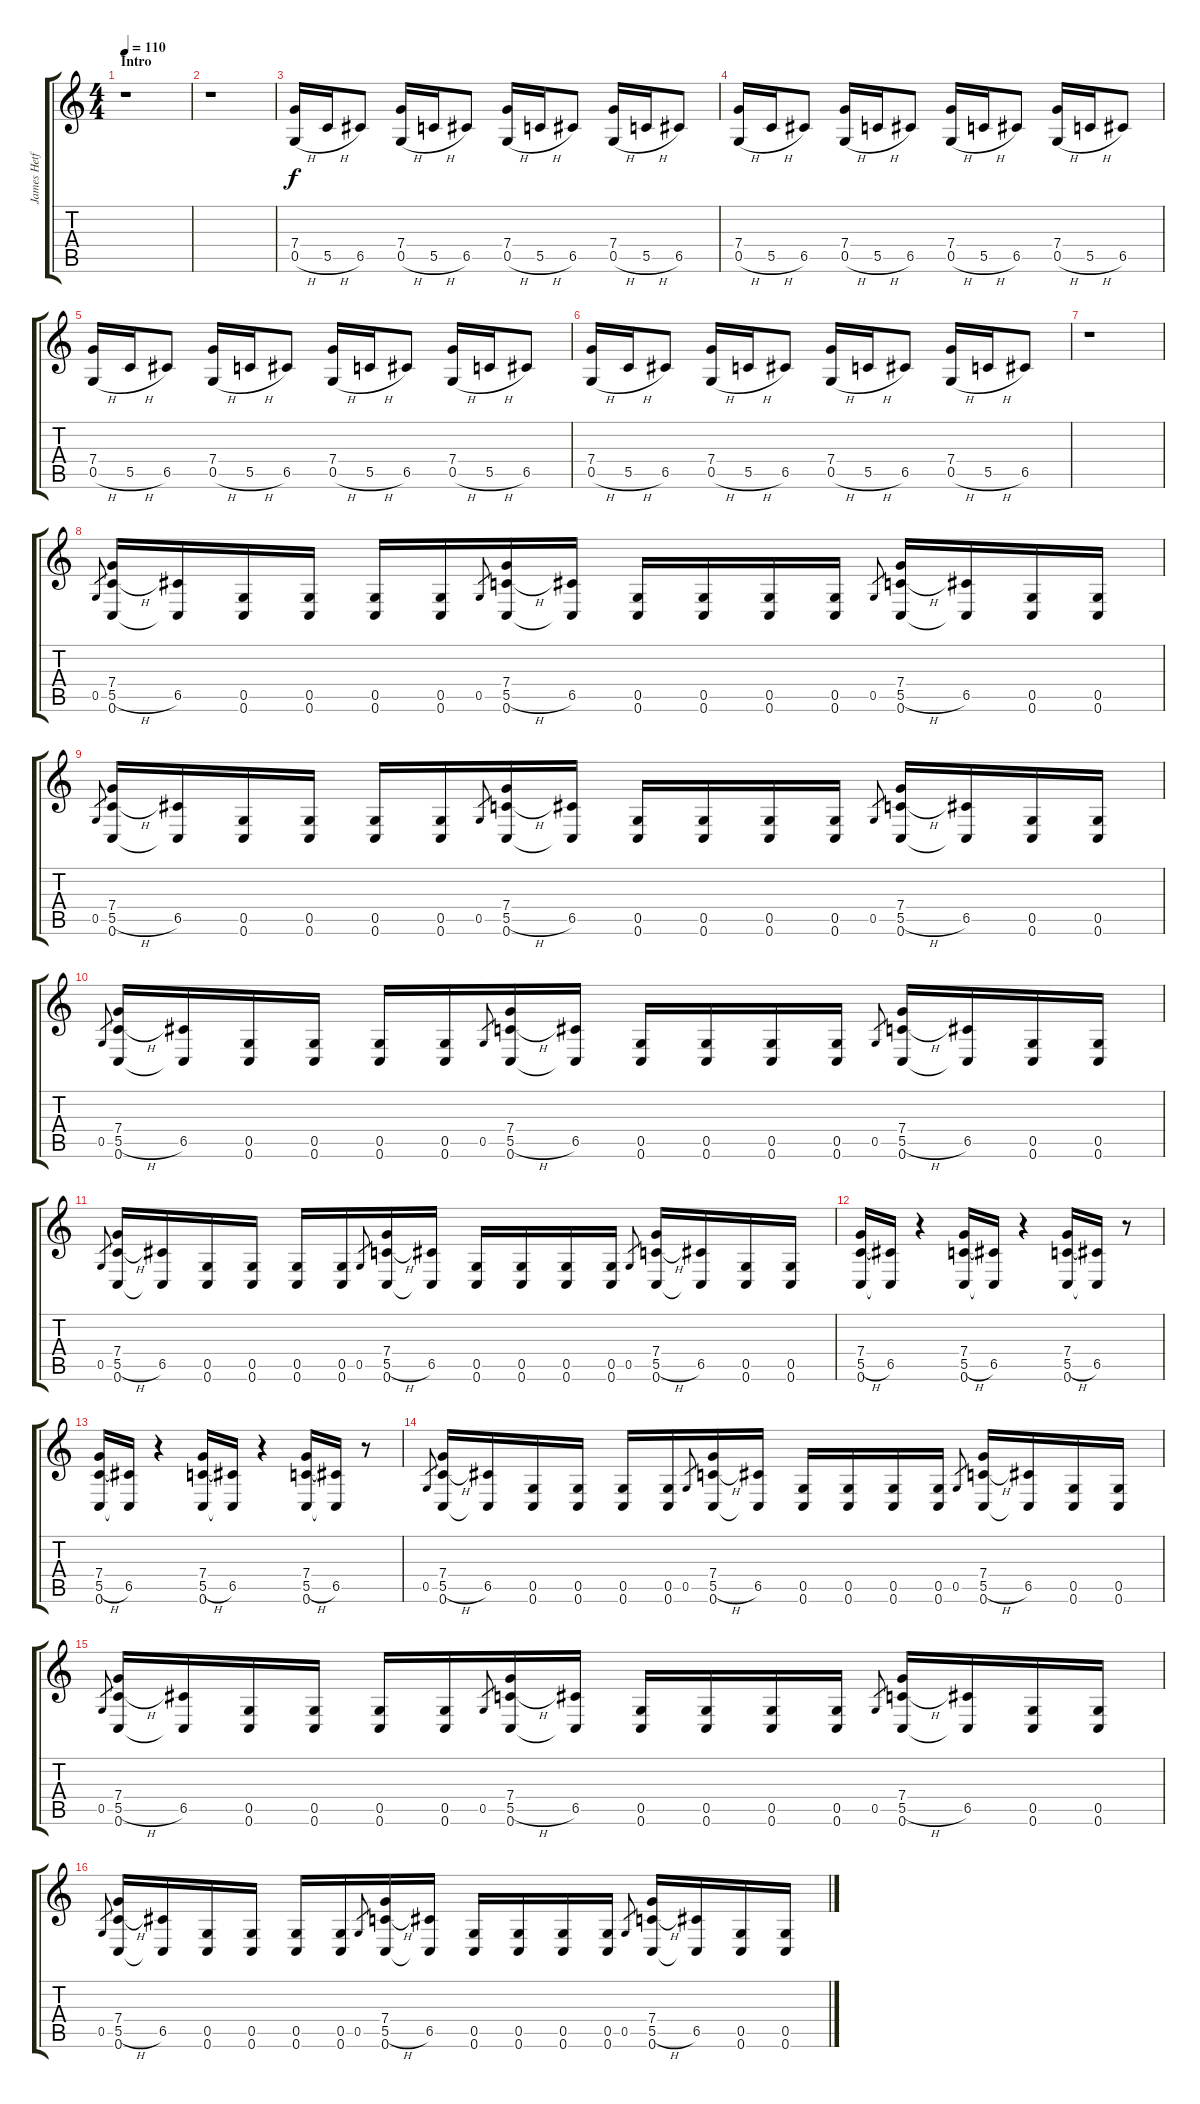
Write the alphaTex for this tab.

\track ("James Hetfield" "James Hetf") {instrument distortionguitar}
\staff {score tabs}
\tuning (D4 A3 F3 C3 G2 C2) {hide}
\ts (4 4)
\section ("" "Intro")
\tempo 110
\clef g2
\ks c
r.1{dy f instrument distortionguitar} |
r.1 |
(7.4 0.5{h}).16 5.5{h}.16 6.5.8 (7.4 0.5{h}).16 5.5{h}.16 6.5.8 (7.4 0.5{h}).16 5.5{h}.16 6.5.8 (7.4 0.5{h}).16 5.5{h}.16 6.5.8 |
(7.4 0.5{h}).16 5.5{h}.16 6.5.8 (7.4 0.5{h}).16 5.5{h}.16 6.5.8 (7.4 0.5{h}).16 5.5{h}.16 6.5.8 (7.4 0.5{h}).16 5.5{h}.16 6.5.8 |
(7.4 0.5{h}).16 5.5{h}.16 6.5.8 (7.4 0.5{h}).16 5.5{h}.16 6.5.8 (7.4 0.5{h}).16 5.5{h}.16 6.5.8 (7.4 0.5{h}).16 5.5{h}.16 6.5.8 |
(7.4 0.5{h}).16 5.5{h}.16 6.5.8 (7.4 0.5{h}).16 5.5{h}.16 6.5.8 (7.4 0.5{h}).16 5.5{h}.16 6.5.8 (7.4 0.5{h}).16 5.5{h}.16 6.5.8 |
r.1 |
0.5.8{gr} (7.4 5.5{h} 0.6).16 (6.5 0.6{t}).16 (0.5 0.6).16 (0.5 0.6).16 (0.5 0.6).16 (0.5 0.6).16 0.5.8{gr} (7.4 5.5{h} 0.6).16 (6.5 0.6{t}).16 (0.5 0.6).16 (0.5 0.6).16 (0.5 0.6).16 (0.5 0.6).16 0.5.8{gr} (7.4 5.5{h} 0.6).16 (6.5 0.6{t}).16 (0.5 0.6).16 (0.5 0.6).16 |
0.5.8{gr} (7.4 5.5{h} 0.6).16 (6.5 0.6{t}).16 (0.5 0.6).16 (0.5 0.6).16 (0.5 0.6).16 (0.5 0.6).16 0.5.8{gr} (7.4 5.5{h} 0.6).16 (6.5 0.6{t}).16 (0.5 0.6).16 (0.5 0.6).16 (0.5 0.6).16 (0.5 0.6).16 0.5.8{gr} (7.4 5.5{h} 0.6).16 (6.5 0.6{t}).16 (0.5 0.6).16 (0.5 0.6).16 |
0.5.8{gr} (7.4 5.5{h} 0.6).16 (6.5 0.6{t}).16 (0.5 0.6).16 (0.5 0.6).16 (0.5 0.6).16 (0.5 0.6).16 0.5.8{gr} (7.4 5.5{h} 0.6).16 (6.5 0.6{t}).16 (0.5 0.6).16 (0.5 0.6).16 (0.5 0.6).16 (0.5 0.6).16 0.5.8{gr} (7.4 5.5{h} 0.6).16 (6.5 0.6{t}).16 (0.5 0.6).16 (0.5 0.6).16 |
0.5.8{gr} (7.4 5.5{h} 0.6).16 (6.5 0.6{t}).16 (0.5 0.6).16 (0.5 0.6).16 (0.5 0.6).16 (0.5 0.6).16 0.5.8{gr} (7.4 5.5{h} 0.6).16 (6.5 0.6{t}).16 (0.5 0.6).16 (0.5 0.6).16 (0.5 0.6).16 (0.5 0.6).16 0.5.8{gr} (7.4 5.5{h} 0.6).16 (6.5 0.6{t}).16 (0.5 0.6).16 (0.5 0.6).16 |
(7.4 5.5{h} 0.6).16 (6.5 0.6{t}).16 r.4 (7.4 5.5{h} 0.6).16 (6.5 0.6{t}).16 r.4 (7.4 5.5{h} 0.6).16 (6.5 0.6{t}).16 r.8 |
(7.4 5.5{h} 0.6).16 (6.5 0.6{t}).16 r.4 (7.4 5.5{h} 0.6).16 (6.5 0.6{t}).16 r.4 (7.4 5.5{h} 0.6).16 (6.5 0.6{t}).16 r.8 |
0.5.8{gr} (7.4 5.5{h} 0.6).16 (6.5 0.6{t}).16 (0.5 0.6).16 (0.5 0.6).16 (0.5 0.6).16 (0.5 0.6).16 0.5.8{gr} (7.4 5.5{h} 0.6).16 (6.5 0.6{t}).16 (0.5 0.6).16 (0.5 0.6).16 (0.5 0.6).16 (0.5 0.6).16 0.5.8{gr} (7.4 5.5{h} 0.6).16 (6.5 0.6{t}).16 (0.5 0.6).16 (0.5 0.6).16 |
0.5.8{gr} (7.4 5.5{h} 0.6).16 (6.5 0.6{t}).16 (0.5 0.6).16 (0.5 0.6).16 (0.5 0.6).16 (0.5 0.6).16 0.5.8{gr} (7.4 5.5{h} 0.6).16 (6.5 0.6{t}).16 (0.5 0.6).16 (0.5 0.6).16 (0.5 0.6).16 (0.5 0.6).16 0.5.8{gr} (7.4 5.5{h} 0.6).16 (6.5 0.6{t}).16 (0.5 0.6).16 (0.5 0.6).16 |
0.5.8{gr} (7.4 5.5{h} 0.6).16 (6.5 0.6{t}).16 (0.5 0.6).16 (0.5 0.6).16 (0.5 0.6).16 (0.5 0.6).16 0.5.8{gr} (7.4 5.5{h} 0.6).16 (6.5 0.6{t}).16 (0.5 0.6).16 (0.5 0.6).16 (0.5 0.6).16 (0.5 0.6).16 0.5.8{gr} (7.4 5.5{h} 0.6).16 (6.5 0.6{t}).16 (0.5 0.6).16 (0.5 0.6).16
